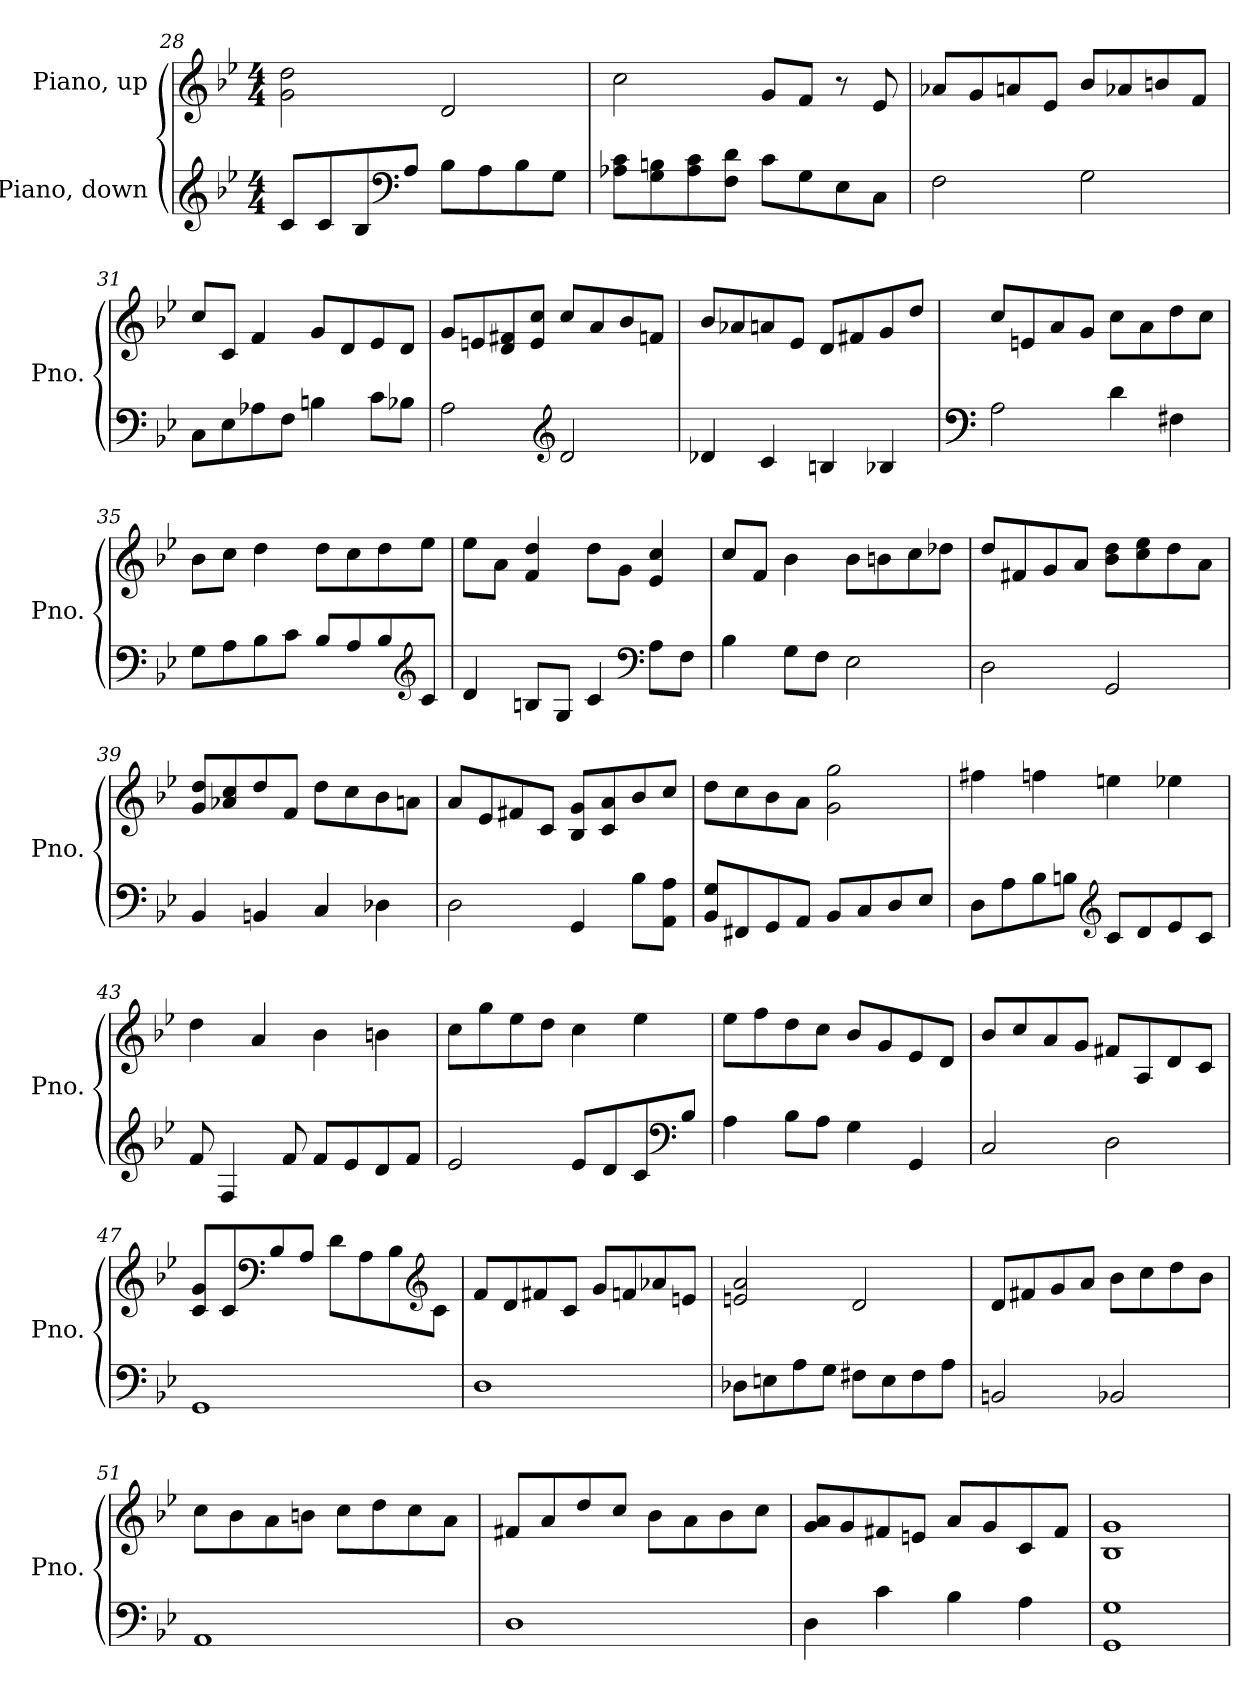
**kern	**kern
*part2	*part1
*staff2	*staff1
*I"Piano, down	*I"Piano, up
*I'Pno.	*I'Pno.
!!LO:LB:g=z
*clefG2	*clefG2
*k[b-e-]	*k[b-e-]
*M4/4	*M4/4
=28	=28
8c/L	2g\ 2dd\
8c/	.
8B-/	.
*clefF4	*
8A/J	.
8B-\L	2d/
8A\	.
8B-\	.
8G\J	.
=29	=29
8A-X\ 8c\L	2cc\
8G\ 8Bn\	.
8A-\ 8c\	.
8F\ 8d\J	.
8c\L	8g/L
8G\	8f/J
8E-\	8r
8C\J	8e-/
=30	=30
2F\	8a-X/L
.	8g/
.	8an/
.	8e-/J
2G\	8b-/L
.	8a-X/
.	8bn/
.	8f/J
=31	=31
8C\L	8cc/L
8E-\	8c/J
8A-X\	4f/
8F\J	.
4Bn\	8g/L
.	8d/
8c\L	8e-/
8B-X\J	8d/J
!!LO:LB:g=z
=32	=32
2A\	8g/L
.	8en/
.	8d/ 8f#X/
.	8e/ 8cc/J
*clefG2	*
2d/	8cc/L
.	8a/
.	8b-/
.	8fn/J
=33	=33
4d-X/	8b-/L
.	8a-X/
4c/	8an/
.	8e-/J
4Bn/	8d/L
.	8f#X/
4B-X/	8g/
.	8dd/J
=34	=34
*clefF4	*
2A\	8cc/L
.	8en/
.	8a/
.	8g/J
4d\	8cc\L
.	8a\
4F#X\	8dd\
.	8cc\J
=35	=35
8G\L	8b-\L
8A\	8cc\J
8B-\	4dd\
8c\J	.
8B-/L	8dd\L
8A/	8cc\
8B-/	8dd\
*clefG2	*
8c/J	8ee-\J
!!LO:LB:g=z
=36	=36
4d/	8ee-\L
.	8a\J
8Bn/L	4f/ 4dd/
8G/J	.
4c/	8dd\L
.	8g\J
*clefF4	*
8A\L	4e-/ 4cc/
8F\J	.
=37	=37
4B-\	8cc/L
.	8f/J
8G\L	4b-\
8F\J	.
2E-\	8b-\L
.	8bn\
.	8cc\
.	8dd-X\J
=38	=38
2D\	8dd/L
.	8f#X/
.	8g/
.	8a/J
2GG/	8b-\ 8dd\L
.	8cc\ 8ee-\
.	8dd\
.	8a\J
=39	=39
4BB-/	8g/ 8dd/L
.	8a-X/ 8cc/
4BBn/	8dd/
.	8f/J
4C/	8dd\L
.	8cc\
4D-X\	8b-\
.	8an\J
!!LO:LB:g=z
=40	=40
2D\	8a/L
.	8e-/
.	8f#X/
.	8c/J
4GG/	8B-/ 8g/L
.	8c/ 8a/
8B-\L	8b-/
8AA\ 8A\J	8cc/J
=41	=41
8BB-/ 8G/L	8dd\L
8FF#X/	8cc\
8GG/	8b-\
8AA/J	8a\J
8BB-/L	2g\ 2gg\
8C/	.
8D/	.
8E-/J	.
=42	=42
8D\L	4ff#X\
8A\	.
8B-\	4ffn\
8Bn\J	.
*clefG2	*
8c/L	4een\
8d/	.
8e-/	4ee-X\
8c/J	.
=43	=43
8f/	4dd\
4F/	.
.	4a/
8f/	.
8f/L	4b-\
8e-/	.
8d/	4bn\
8f/J	.
!!LO:LB:g=z
=44	=44
2e-/	8cc\L
.	8gg\
.	8ee-\
.	8dd\J
8e-/L	4cc\
8d/	.
8c/	4ee-\
*clefF4	*
8B-/J	.
=45	=45
4A\	8ee-\L
.	8ff\
8B-\L	8dd\
8A\J	8cc\J
4G\	8b-/L
.	8g/
4GG/	8e-/
.	8d/J
=46	=46
2C/	8b-/L
.	8cc/
.	8a/
.	8g/J
2D\	8f#X/L
.	8A/
.	8d/
.	8c/J
=47	=47
1GG	8c/ 8g/L
.	8c/
*	*clefF4
.	8B-/
.	8A/J
.	8d\L
.	8A\
.	8B-\
*	*clefG2
.	8c\J
!!LO:PB:g=z
=48	=48
1D	8f/L
.	8d/
.	8f#X/
.	8c/J
.	8g/L
.	8fn/
.	8a-X/
.	8en/J
=49	=49
8D-X\L	2en/ 2a/
8En\	.
8A\	.
8G\J	.
8F#X\L	2d/
8E\	.
8F#\	.
8A\J	.
=50	=50
2BBn/	8d/L
.	8f#X/
.	8g/
.	8a/J
2BB-X/	8b-\L
.	8cc\
.	8dd\
.	8b-\J
=51	=51
1AA	8cc\L
.	8b-\
.	8a\
.	8bn\J
.	8cc\L
.	8dd\
.	8cc\
.	8a\J
!!LO:LB:g=z
=52	=52
1D	8f#X/L
.	8a/
.	8dd/
.	8cc/J
.	8b-\L
.	8a\
.	8b-\
.	8cc\J
=53	=53
4D\	8g/ 8a/L
.	8g/
4c\	8f#X/
.	8en/J
4B-\	8a/L
.	8g/
4A\	8c/
.	8f#/J
=54	=54
1GG 1G	1B- 1g
=	=
*-	*-
